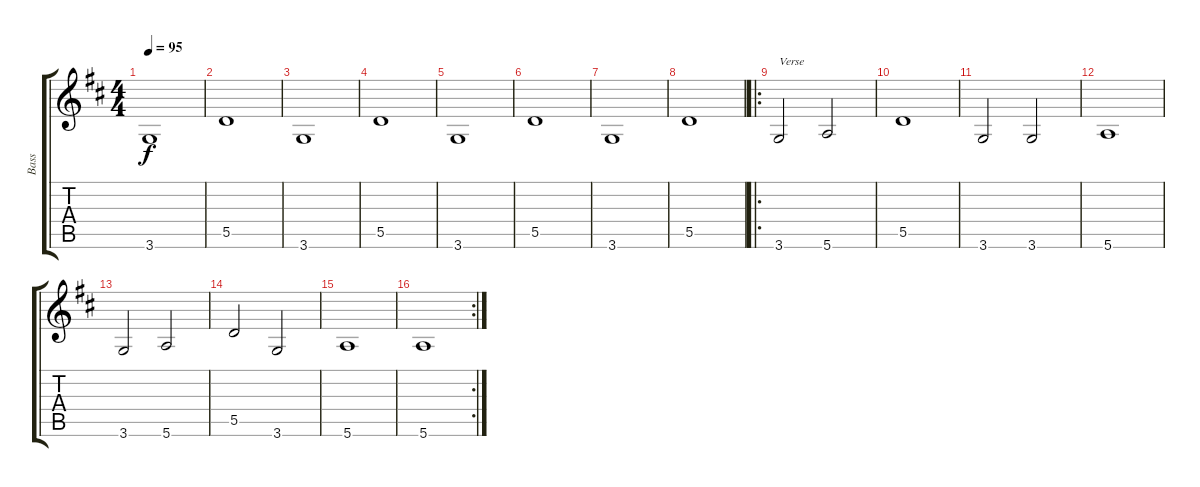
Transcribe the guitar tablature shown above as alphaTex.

\track ("Bass" "Bass") {instrument electricbassfinger}
\staff {score tabs}
\tuning (E4 B3 G3 D3 A2 E2) {hide}
\ts (4 4)
\tempo 95
\clef g2
\ks d
3.6.1{dy f} |
5.5.1 |
3.6.1 |
5.5.1 |
3.6.1 |
5.5.1 |
3.6.1 |
5.5.1 |
\ro
3.6.2{txt "Verse"} 5.6.2 |
5.5.1 |
3.6.2 3.6.2 |
5.6.1 |
3.6.2 5.6.2 |
5.5.2 3.6.2 |
5.6.1 |
\rc 2
5.6.1
